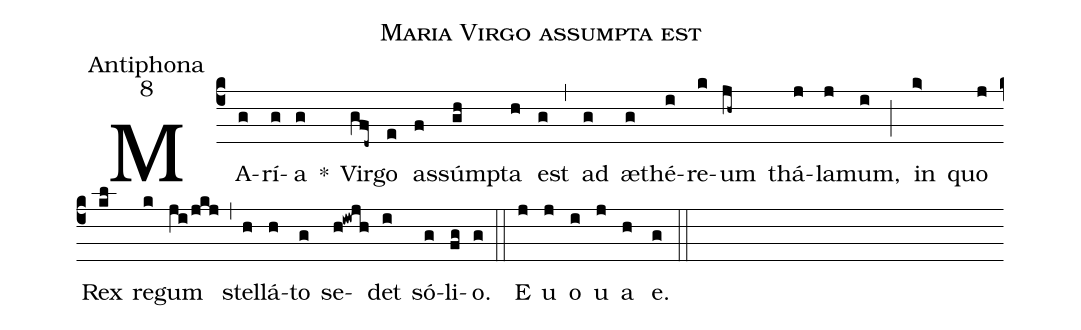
name:Maria Virgo assumpta est;
office-part:Antiphona;
mode:8;
%%
(c4)
MA(g)rí(g)a(g) *()
Vir(gfd~)go(e) as(f)súm(gh)pta(h) est(g) (,)
ad(g) æ(g)thé(i)re(k)um(jh~) thá(j)la(j)mum,(i) (;)
in(k>) quo(j) Rex(kl) re(k)gum(ji/jkj) (,)
stel(h)lá(h)to(g) se(h!iwjh)det(i) só(g)li(fg)o.(g) (::)
E(j) u(j) o(i) u(j) a (h) e.(g) (::)
